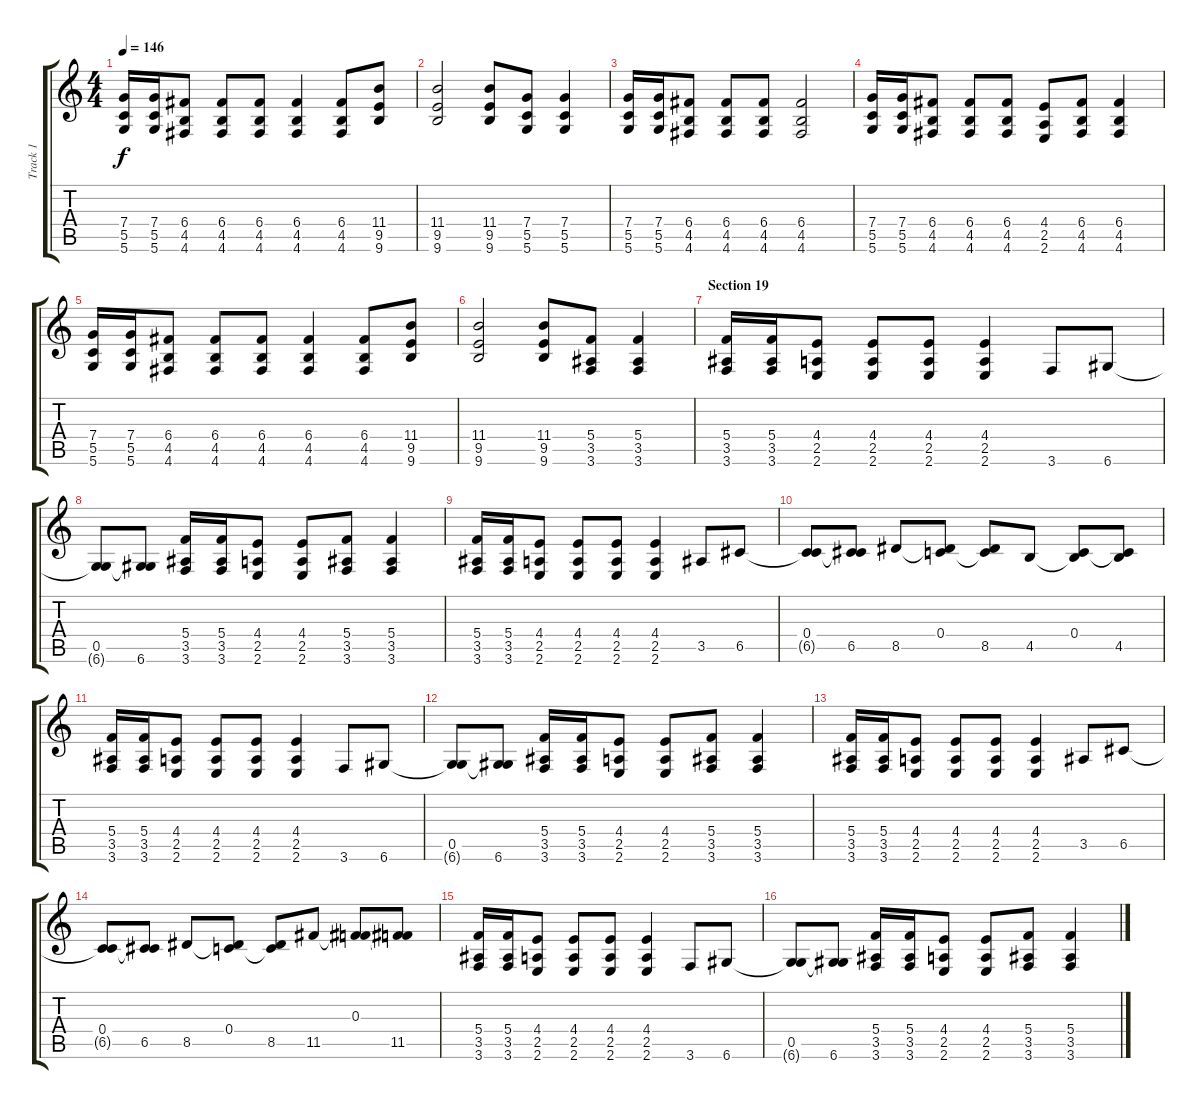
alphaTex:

\track ("Track 1" "Track 1") {instrument distortionguitar}
\staff {score tabs}
\tuning (D4 A3 F3 C3 G2 D2) {hide}
\ts (4 4)
\tempo 146
\clef g2
\ks c
(7.4 5.5 5.6).16{dy f} (7.4 5.5 5.6).16 (6.4 4.5 4.6).8 (6.4 4.5 4.6).8 (6.4 4.5 4.6).8 (6.4 4.5 4.6).4 (6.4 4.5 4.6).8 (11.4 9.5 9.6).8 |
(11.4 9.5 9.6).2 (11.4 9.5 9.6).8 (7.4 5.5 5.6).8 (7.4 5.5 5.6).4 |
(7.4 5.5 5.6).16 (7.4 5.5 5.6).16 (6.4 4.5 4.6).8 (6.4 4.5 4.6).8 (6.4 4.5 4.6).8 (6.4 4.5 4.6).2 |
(7.4 5.5 5.6).16 (7.4 5.5 5.6).16 (6.4 4.5 4.6).8 (6.4 4.5 4.6).8 (6.4 4.5 4.6).8 (4.4 2.5 2.6).8 (6.4 4.5 4.6).8 (6.4 4.5 4.6).4 |
(7.4 5.5 5.6).16 (7.4 5.5 5.6).16 (6.4 4.5 4.6).8 (6.4 4.5 4.6).8 (6.4 4.5 4.6).8 (6.4 4.5 4.6).4 (6.4 4.5 4.6).8 (11.4 9.5 9.6).8 |
(11.4 9.5 9.6).2 (11.4 9.5 9.6).8 (5.4 3.5 3.6).8 (5.4 3.5 3.6).4 |
\section ("" "Section 19")
(5.4 3.5 3.6).16 (5.4 3.5 3.6).16 (4.4 2.5 2.6).8 (4.4 2.5 2.6).8 (4.4 2.5 2.6).8 (4.4 2.5 2.6).4 3.6.8 6.6.8 |
(0.5 6.6{t}).8 (0.5{t} 6.6).8 (5.4 3.5 3.6).16 (5.4 3.5 3.6).16 (4.4 2.5 2.6).8 (4.4 2.5 2.6).8 (5.4 3.5 3.6).8 (5.4 3.5 3.6).4 |
(5.4 3.5 3.6).16 (5.4 3.5 3.6).16 (4.4 2.5 2.6).8 (4.4 2.5 2.6).8 (4.4 2.5 2.6).8 (4.4 2.5 2.6).4 3.5.8 6.5.8 |
(0.4 6.5{t}).8 (0.4{t} 6.5).8 8.5.8 (0.4 8.5{t}).8 (0.4{t} 8.5).8 4.5.8 (0.4 4.5{t}).8 (0.4{t} 4.5).8 |
(5.4 3.5 3.6).16 (5.4 3.5 3.6).16 (4.4 2.5 2.6).8 (4.4 2.5 2.6).8 (4.4 2.5 2.6).8 (4.4 2.5 2.6).4 3.6.8 6.6.8 |
(0.5 6.6{t}).8 (0.5{t} 6.6).8 (5.4 3.5 3.6).16 (5.4 3.5 3.6).16 (4.4 2.5 2.6).8 (4.4 2.5 2.6).8 (5.4 3.5 3.6).8 (5.4 3.5 3.6).4 |
(5.4 3.5 3.6).16 (5.4 3.5 3.6).16 (4.4 2.5 2.6).8 (4.4 2.5 2.6).8 (4.4 2.5 2.6).8 (4.4 2.5 2.6).4 3.5.8 6.5.8 |
(0.4 6.5{t}).8 (0.4{t} 6.5).8 8.5.8 (0.4 8.5{t}).8 (0.4{t} 8.5).8 11.5.8 (0.3 11.5{t}).8 (0.3{t} 11.5).8 |
(5.4 3.5 3.6).16 (5.4 3.5 3.6).16 (4.4 2.5 2.6).8 (4.4 2.5 2.6).8 (4.4 2.5 2.6).8 (4.4 2.5 2.6).4 3.6.8 6.6.8 |
(0.5 6.6{t}).8 (0.5{t} 6.6).8 (5.4 3.5 3.6).16 (5.4 3.5 3.6).16 (4.4 2.5 2.6).8 (4.4 2.5 2.6).8 (5.4 3.5 3.6).8 (5.4 3.5 3.6).4
